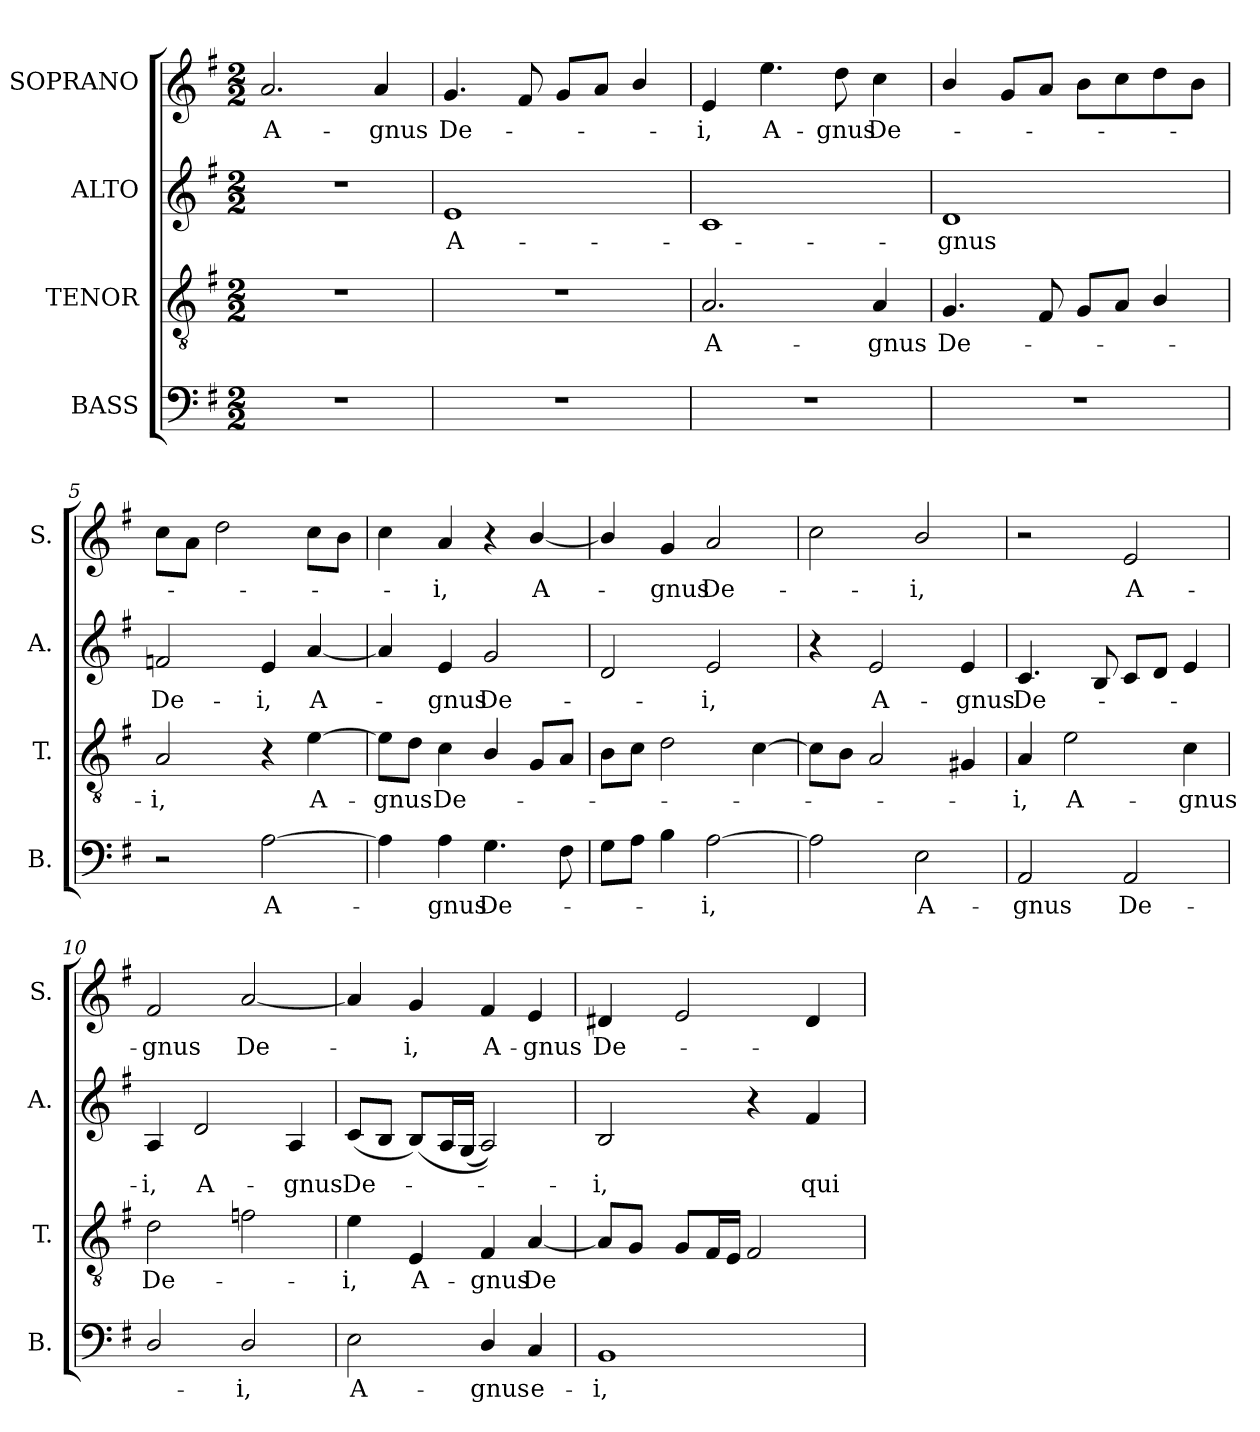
**kern	**text	**kern	**text	**kern	**text	**kern	**text
*part4	*part4	*part3	*part3	*part2	*part2	*part1	*part1
*staff4	*staff4	*staff3	*staff3	*staff2	*staff2	*staff1	*staff1
*I"BASS	*	*I"TENOR	*	*I"ALTO	*	*I"SOPRANO	*
*I'B.	*	*I'T.	*	*I'A.	*	*I'S.	*
!!LO:PB:g=z
*stria5	*	*stria5	*	*stria5	*	*stria5	*
*clefF4	*	*clefGv2	*	*clefG2	*	*clefG2	*
*k[f#]	*	*k[f#]	*	*k[f#]	*	*k[f#]	*
*G:	*	*G:	*	*G:	*	*G:	*
*M2/2	*	*M2/2	*	*M2/2	*	*M2/2	*
=1	=1	=1	=1	=1	=1	=1	=1
!	!	!	!	!	!	!	!LO:LY:b:cj
1r	.	1r	.	1r	.	2.a/	A-
!	!	!	!	!	!	!	!LO:LY:b:cj
.	.	.	.	.	.	4a/	-gnus
=2	=2	=2	=2	=2	=2	=2	=2
!	!	!	!	!	!LO:LY:b:cj	!	!LO:LY:b:cj
1r	.	1r	.	1e	A-	4.g/	De-
.	.	.	.	.	.	8f#/	.
.	.	.	.	.	.	8g/L	.
.	.	.	.	.	.	8a/J	.
.	.	.	.	.	.	4b/	.
=3	=3	=3	=3	=3	=3	=3	=3
!	!	!	!LO:LY:b:cj	!	!	!	!LO:LY:b:cj
1r	.	2.A/	A-	1c	.	4e/	-i,
!	!	!	!	!	!	!	!LO:LY:b:cj
.	.	.	.	.	.	4.ee\	A-
!	!	!	!	!	!	!	!LO:LY:b:cj
.	.	.	.	.	.	8dd\	-gnus
!	!	!	!LO:LY:b:cj	!	!	!	!LO:LY:b:cj
.	.	4A/	-gnus	.	.	4cc\	De-
=4	=4	=4	=4	=4	=4	=4	=4
!	!	!	!LO:LY:b:cj	!	!LO:LY:b:cj	!	!
1r	.	4.G/	De-	1d	-gnus	4b/	.
.	.	.	.	.	.	8g/L	.
.	.	8F#/	.	.	.	8a/J	.
.	.	8G/L	.	.	.	8b\L	.
.	.	8A/J	.	.	.	8cc\	.
.	.	4B/	.	.	.	8dd\	.
.	.	.	.	.	.	8b\J	.
=5	=5	=5	=5	=5	=5	=5	=5
!	!	!	!LO:LY:b:cj	!	!LO:LY:b:cj	!	!
2r	.	2A/	-i,	2fn/	De-	8cc\L	.
.	.	.	.	.	.	8a\J	.
.	.	.	.	.	.	2dd\	.
!	!LO:LY:b:cj	!	!	!	!LO:LY:b:cj	!	!
[<2A\	A-	4r	.	4e/	-i,	.	.
!	!	!	!LO:LY:b:cj	!	!LO:LY:b:cj	!	!
.	.	[<4e\	A-	[>4a/	A-	8cc\L	.
.	.	.	.	.	.	8b\J	.
!!LO:LB:g=z
=6	=6	=6	=6	=6	=6	=6	=6
!	!	!	!LO:LY:b	!	!	!	!
4A\]	.	8e\L]	-gnus	4a/]	.	4cc\	.
.	.	8d\J	.	.	.	.	.
!	!LO:LY:b:cj	!	!LO:LY:b:cj	!	!LO:LY:b:cj	!	!LO:LY:b:cj
4A\	-gnus	4c\	De-	4e/	-gnus	4a/	-i,
!	!LO:LY:b:cj	!	!	!	!LO:LY:b:cj	!	!
4.G\	De-	4B/	.	2g/	De-	4r	.
!	!	!	!	!	!	!	!LO:LY:b:cj
.	.	8G/L	.	.	.	[<4b/	A-
8F#\	.	8A/J	.	.	.	.	.
=7	=7	=7	=7	=7	=7	=7	=7
8G\L	.	8B\L	.	2d/	.	4b/]	.
8A\J	.	8c\J	.	.	.	.	.
!	!	!	!	!	!	!	!LO:LY:b:cj
4B\	.	2d\	.	.	.	4g/	-gnus
!	!LO:LY:b:cj	!	!	!	!LO:LY:b:cj	!	!LO:LY:b:cj
[>2A\	-i,	.	.	2e/	-i,	2a/	De-
.	.	[>4c\	.	.	.	.	.
=8	=8	=8	=8	=8	=8	=8	=8
2A\]	.	8c\L]	.	4r	.	2cc\	.
.	.	8B\J	.	.	.	.	.
!	!	!	!	!	!LO:LY:b:cj	!	!
.	.	2A/	.	2e/	A-	.	.
!	!LO:LY:b:cj	!	!	!	!	!	!LO:LY:b:cj
2E\	A-	.	.	.	.	2b/	-i,
!	!	!	!	!	!LO:LY:b:cj	!	!
.	.	4G#X/	.	4e/	-gnus	.	.
=9	=9	=9	=9	=9	=9	=9	=9
!	!LO:LY:b:cj	!	!LO:LY:b:cj	!	!LO:LY:b:cj	!	!
2AA/	-gnus	4A/	-i,	4.c/	De-	2r	.
!	!	!	!LO:LY:b:cj	!	!	!	!
.	.	2e\	A-	.	.	.	.
.	.	.	.	8B/	.	.	.
!	!LO:LY:b:cj	!	!	!	!	!	!LO:LY:b:cj
2AA/	De-	.	.	8c/L	.	2e/	A-
.	.	.	.	8d/J	.	.	.
!	!	!	!LO:LY:b:cj	!	!	!	!
.	.	4c\	-gnus	4e/	.	.	.
=10	=10	=10	=10	=10	=10	=10	=10
!	!	!	!LO:LY:b:cj	!	!LO:LY:b:cj	!	!LO:LY:b:cj
2D/	.	2d\	De-	4A/	-i,	2f#/	-gnus
!	!	!	!	!	!LO:LY:b:cj	!	!
.	.	.	.	2d/	A-	.	.
!	!LO:LY:b:cj	!	!	!	!	!	!LO:LY:b:cj
2D/	-i,	2fn\	.	.	.	[<2a/	De-
!	!	!	!	!	!LO:LY:b:cj	!	!
.	.	.	.	4A/	-gnus	.	.
=11	=11	=11	=11	=11	=11	=11	=11
!	!LO:LY:b:cj	!	!LO:LY:b:cj	!	!LO:LY:b:cj	!	!
2E\	A-	4e\	-i,	(<8c/L	De-	4a/]	.
.	.	.	.	8B/J	.	.	.
!	!	!	!LO:LY:b:cj	!	!	!	!LO:LY:b:cj
.	.	4E/	A-	(>8B/L)	.	4g/	-i,
.	.	.	.	16A/	.	.	.
.	.	.	.	(>16G/J	.	.	.
!	!LO:LY:b:cj	!	!LO:LY:b:cj	!	!	!	!LO:LY:b:cj
4D/	-gnus	4F#/	-gnus	2A/))	.	4f#/	A-
!	!LO:LY:b:cj	!	!LO:LY:b:cj	!	!	!	!LO:LY:b:cj
4C/	e-	[>4A/	De	.	.	4e/	-gnus
!!LO:LB:g=z
=12	=12	=12	=12	=12	=12	=12	=12
!	!LO:LY:b:cj	!	!	!	!LO:LY:b:cj	!	!LO:LY:b:cj
*	*	*^	*	*	*	*	*
1BB	-i,	8A/L]	8ryy	.	2B/	-i,	4d#X/	De-
.	.	8G/J	16ryy	.	.	.	.	.
.	.	.	64ryy	.	.	.	.	.
.	.	.	2ryy	.	.	.	.	.
.	.	8G/L	.	.	.	.	2e/	.
.	.	16F#/	.	.	.	.	.	.
.	.	16E/J	.	.	.	.	.	.
.	.	2F#/	.	.	4r	.	.	.
.	.	.	4ryy	.	.	.	.	.
!	!	!	!	!	!	!LO:LY:b:cj	!	!
.	.	.	.	.	4f#/	qui	4d#/	.
.	.	.	32.ryy	.	.	.	.	.
*	*	*v	*v	*	*	*	*	*
=	=	=	=	=	=	=	=
*-	*-	*-	*-	*-	*-	*-	*-
